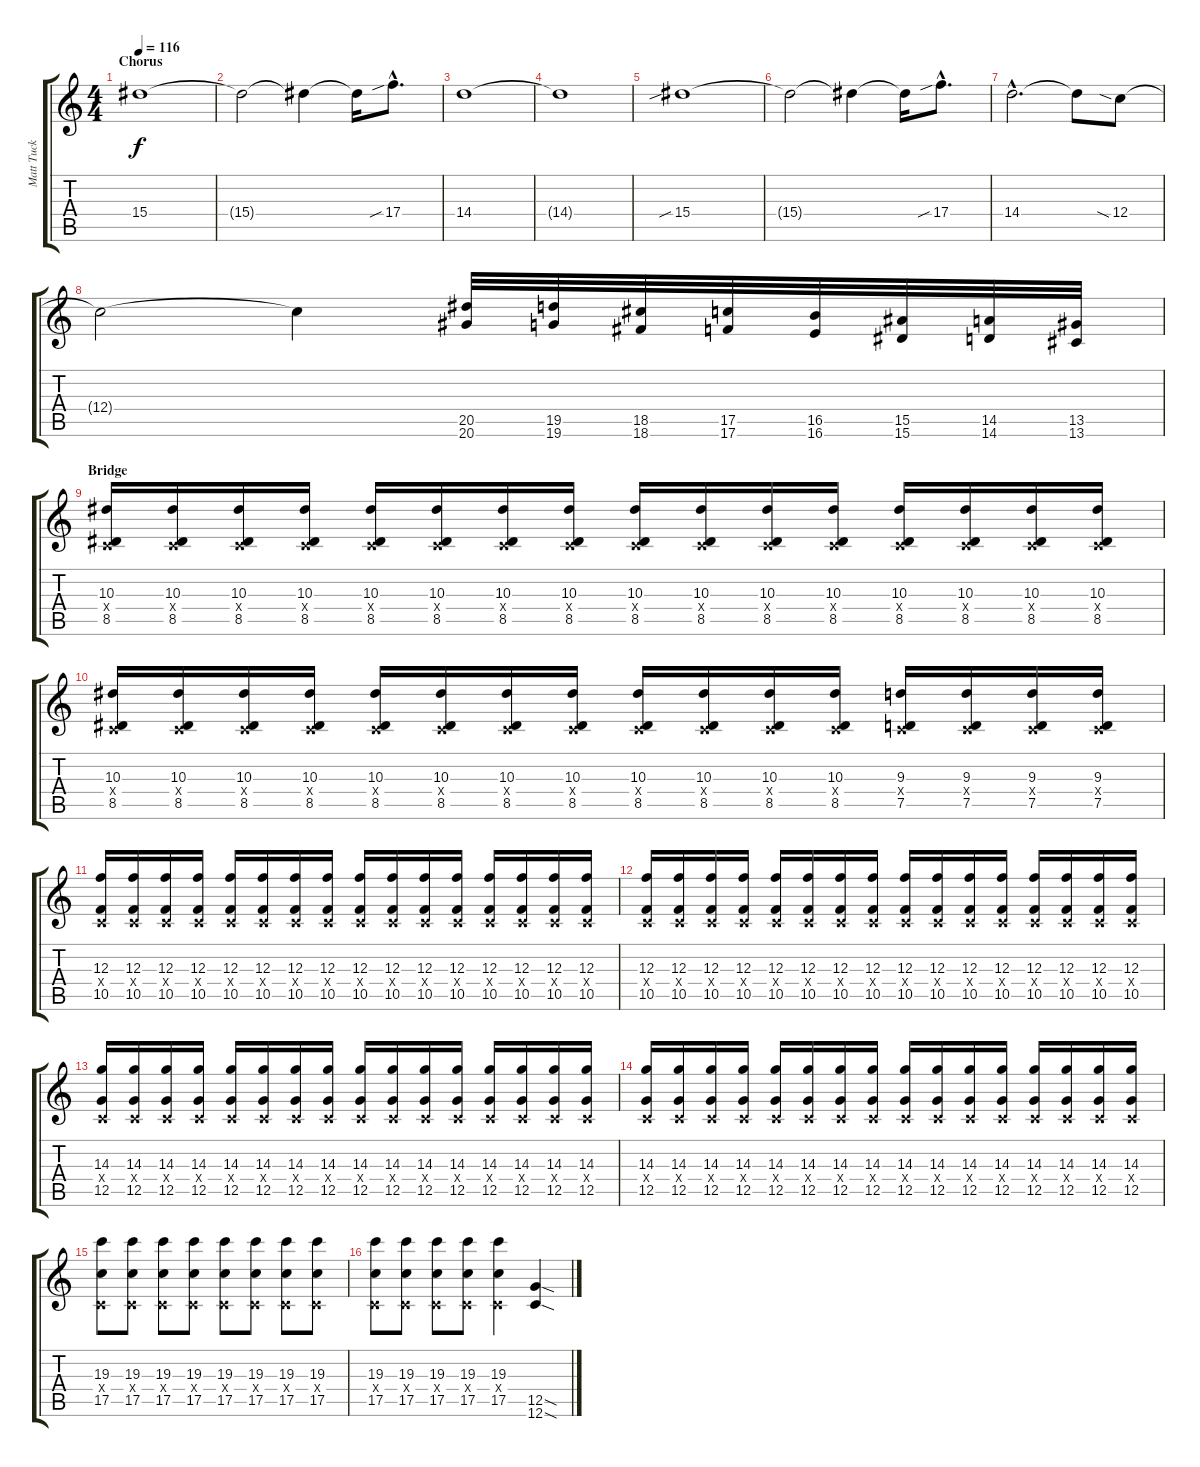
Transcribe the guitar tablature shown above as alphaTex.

\track ("Matt Tuck" "Matt Tuck") {instrument electricguitarclean}
\staff {score tabs}
\tuning (D4 A3 F3 C3 G2 C2) {hide}
\ts (4 4)
\section ("" "Chorus")
\tempo 116
\clef g2
\ks c
15.4.1{dy f instrument distortionguitar} |
15.4{t}.2 15.4{t}.4 15.4{t}.16 17.4{sib hac}.8{d} |
14.4.1 |
14.4{t}.1 |
15.4{sib}.1 |
15.4{t}.2 15.4{t}.4 15.4{t}.16 17.4{sib hac}.8{d} |
14.4{hac}.2{d} 14.4{t}.8 12.4{sia}.8 |
12.4{t}.2 12.4{t}.4 (20.5 20.6).32{instrument guitarfretnoise} (19.5 19.6).32 (18.5 18.6).32 (17.5 17.6).32 (16.5 16.6).32 (15.5 15.6).32 (14.5 14.6).32 (13.5 13.6).32 |
\section ("" "Bridge")
(10.3 0.4{x} 8.5).16{balance 0 instrument distortionguitar} (10.3 0.4{x} 8.5).16 (10.3 0.4{x} 8.5).16 (10.3 0.4{x} 8.5).16 (10.3 0.4{x} 8.5).16 (10.3 0.4{x} 8.5).16 (10.3 0.4{x} 8.5).16 (10.3 0.4{x} 8.5).16 (10.3 0.4{x} 8.5).16 (10.3 0.4{x} 8.5).16 (10.3 0.4{x} 8.5).16 (10.3 0.4{x} 8.5).16 (10.3 0.4{x} 8.5).16 (10.3 0.4{x} 8.5).16 (10.3 0.4{x} 8.5).16 (10.3 0.4{x} 8.5).16 |
(10.3 0.4{x} 8.5).16 (10.3 0.4{x} 8.5).16 (10.3 0.4{x} 8.5).16 (10.3 0.4{x} 8.5).16 (10.3 0.4{x} 8.5).16 (10.3 0.4{x} 8.5).16 (10.3 0.4{x} 8.5).16 (10.3 0.4{x} 8.5).16 (10.3 0.4{x} 8.5).16 (10.3 0.4{x} 8.5).16 (10.3 0.4{x} 8.5).16 (10.3 0.4{x} 8.5).16 (9.3 0.4{x} 7.5).16 (9.3 0.4{x} 7.5).16 (9.3 0.4{x} 7.5).16 (9.3 0.4{x} 7.5).16 |
(12.3 0.4{x} 10.5).16 (12.3 0.4{x} 10.5).16 (12.3 0.4{x} 10.5).16 (12.3 0.4{x} 10.5).16 (12.3 0.4{x} 10.5).16 (12.3 0.4{x} 10.5).16 (12.3 0.4{x} 10.5).16 (12.3 0.4{x} 10.5).16 (12.3 0.4{x} 10.5).16 (12.3 0.4{x} 10.5).16 (12.3 0.4{x} 10.5).16 (12.3 0.4{x} 10.5).16 (12.3 0.4{x} 10.5).16 (12.3 0.4{x} 10.5).16 (12.3 0.4{x} 10.5).16 (12.3 0.4{x} 10.5).16 |
(12.3 0.4{x} 10.5).16 (12.3 0.4{x} 10.5).16 (12.3 0.4{x} 10.5).16 (12.3 0.4{x} 10.5).16 (12.3 0.4{x} 10.5).16 (12.3 0.4{x} 10.5).16 (12.3 0.4{x} 10.5).16 (12.3 0.4{x} 10.5).16 (12.3 0.4{x} 10.5).16 (12.3 0.4{x} 10.5).16 (12.3 0.4{x} 10.5).16 (12.3 0.4{x} 10.5).16 (12.3 0.4{x} 10.5).16 (12.3 0.4{x} 10.5).16 (12.3 0.4{x} 10.5).16 (12.3 0.4{x} 10.5).16 |
(14.3 0.4{x} 12.5).16 (14.3 0.4{x} 12.5).16 (14.3 0.4{x} 12.5).16 (14.3 0.4{x} 12.5).16 (14.3 0.4{x} 12.5).16 (14.3 0.4{x} 12.5).16 (14.3 0.4{x} 12.5).16 (14.3 0.4{x} 12.5).16 (14.3 0.4{x} 12.5).16 (14.3 0.4{x} 12.5).16 (14.3 0.4{x} 12.5).16 (14.3 0.4{x} 12.5).16 (14.3 0.4{x} 12.5).16 (14.3 0.4{x} 12.5).16 (14.3 0.4{x} 12.5).16 (14.3 0.4{x} 12.5).16 |
(14.3 0.4{x} 12.5).16 (14.3 0.4{x} 12.5).16 (14.3 0.4{x} 12.5).16 (14.3 0.4{x} 12.5).16 (14.3 0.4{x} 12.5).16 (14.3 0.4{x} 12.5).16 (14.3 0.4{x} 12.5).16 (14.3 0.4{x} 12.5).16 (14.3 0.4{x} 12.5).16 (14.3 0.4{x} 12.5).16 (14.3 0.4{x} 12.5).16 (14.3 0.4{x} 12.5).16 (14.3 0.4{x} 12.5).16 (14.3 0.4{x} 12.5).16 (14.3 0.4{x} 12.5).16 (14.3 0.4{x} 12.5).16 |
(19.3 0.4{x} 17.5).8 (19.3 0.4{x} 17.5).8 (19.3 0.4{x} 17.5).8 (19.3 0.4{x} 17.5).8 (19.3 0.4{x} 17.5).8 (19.3 0.4{x} 17.5).8 (19.3 0.4{x} 17.5).8 (19.3 0.4{x} 17.5).8 |
(19.3 0.4{x} 17.5).8 (19.3 0.4{x} 17.5).8 (19.3 0.4{x} 17.5).8 (19.3 0.4{x} 17.5).8 (19.3 0.4{x} 17.5).4 (12.5{sod} 12.6{sod}).4
